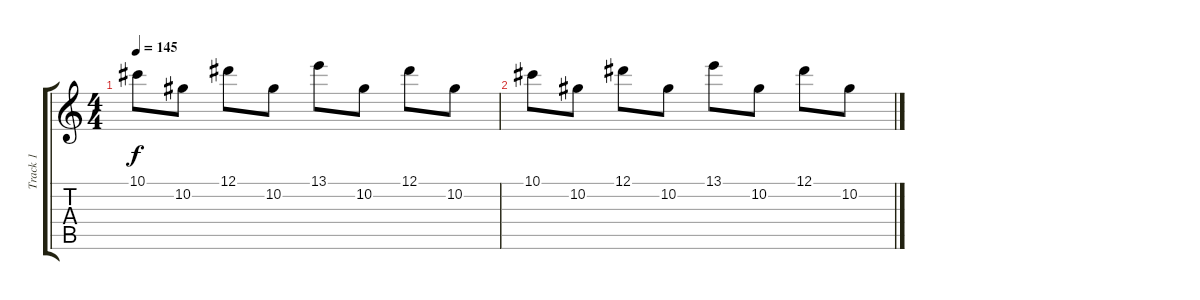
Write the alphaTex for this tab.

\track ("Track 1" "Track 1") {instrument distortionguitar}
\staff {score tabs}
\tuning (Eb4 Bb3 Gb3 Db3 Ab2 Db2) {hide}
\ts (4 4)
\tempo 145
\clef g2
\ks c
10.1.8{dy f} 10.2.8 12.1.8 10.2.8 13.1.8 10.2.8 12.1.8 10.2.8 |
10.1.8 10.2.8 12.1.8 10.2.8 13.1.8 10.2.8 12.1.8 10.2.8
